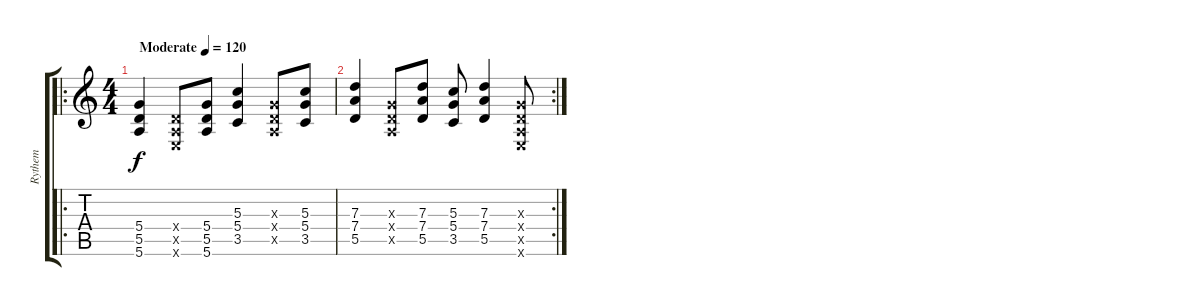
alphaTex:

\track ("Rythem" "Rythem") {instrument acousticguitarsteel}
\staff {score tabs}
\tuning (E4 B3 G3 D3 A2 E2) {hide}
\ro
\ts (4 4)
\tempo (120 "Moderate")
\clef g2
\ks c
(5.4 5.5 5.6).4{dy f instrument acousticguitarsteel} (0.4{x} 0.5{x} 0.6{x}).8 (5.4 5.5 5.6).8 (5.3 5.4 3.5).4 (0.3{x} 0.4{x} 0.5{x}).8 (5.3 5.4 3.5).8 |
\rc 2
(7.3 7.4 5.5).4 (0.3{x} 0.4{x} 0.5{x}).8 (7.3 7.4 5.5).8 (5.3 5.4 3.5).8 (7.3 7.4 5.5).4 (0.3{x} 0.4{x} 0.5{x} 0.6{x}).8
